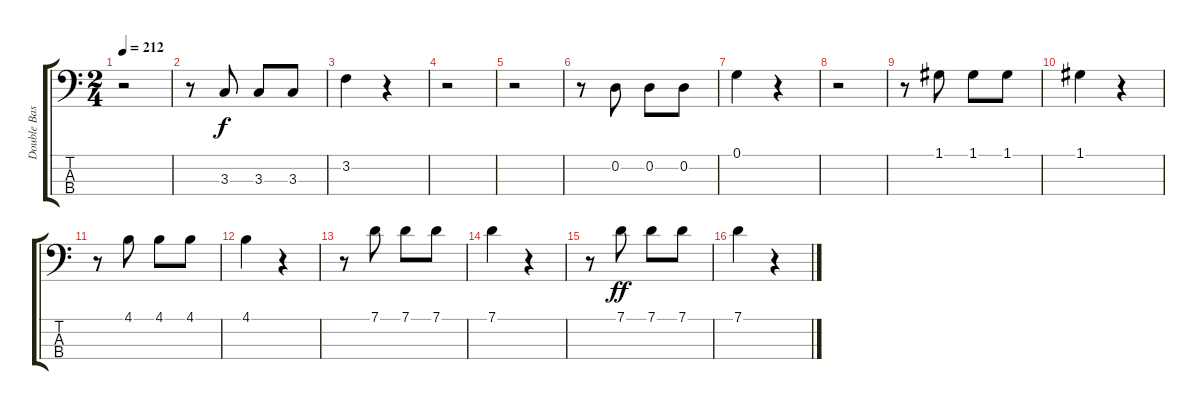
\track ("Double Bass" "Double Bas") {instrument contrabass}
\staff {score tabs}
\tuning (G2 D2 A1 E1) {hide}
\ts (2 4)
\tempo 212
\clef f4
\ks c
r.2{dy f} |
r.8 3.3.8 3.3.8 3.3.8 |
3.2.4 r.4 |
r.2 |
r.2 |
r.8 0.2.8 0.2.8 0.2.8 |
0.1.4 r.4 |
r.2 |
r.8 1.1.8 1.1.8 1.1.8 |
1.1.4 r.4 |
r.8 4.1.8 4.1.8 4.1.8 |
4.1.4 r.4 |
r.8 7.1.8 7.1.8 7.1.8 |
7.1.4 r.4 |
r.8 7.1.8{dy ff} 7.1.8 7.1.8 |
7.1.4 r.4
